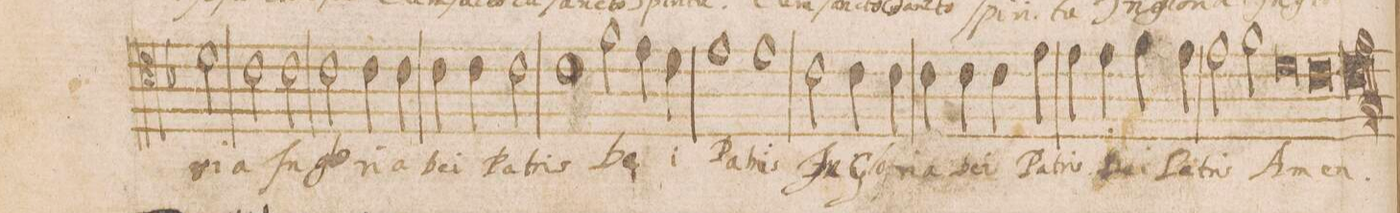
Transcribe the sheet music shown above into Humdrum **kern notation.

**kern	**text
*I"ALTVS	*
*clefC4	*
*k[b-]	*
*met(C|)	*
*M2/1	*
2d\	-ri-
2c\	-a
2c\	In
=88	=88
2c\	glo-
4c\	-ri-
4c\	-a
4c\	De-
4c\	-i
2c\	Pa-
=89	=89
1c	-tris
2f\	De-
4e\	.
4d\	-i
=90	=90
1e	Pa-
1e	-tris
=91	=91
2c\	In
4c\	Glo-
4c\	-ri-
4c\	-a
4c\	De-
4c\	-i
4e\	Pa-
=92	=92
4e\	-tris
4e\	De-
4f\	-i
4e\	Pa-
2e\	-tris
2f\	A-
=93	=93
0d	.
=94	=94
0c	-men.
=95	=95
0c	.
==	==
*-	*-
